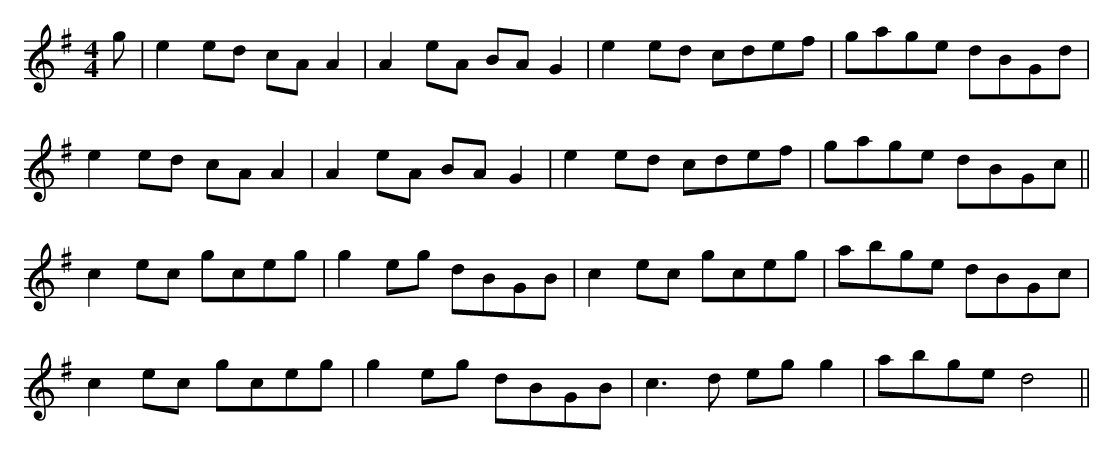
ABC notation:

X:1
M:4/4
K:Ador
g|e2ed cA A2|A2eA BAG2|e2ed cdef|gage dBGd|
e2ed cA A2|A2eA BAG2|e2ed cdef|gage dBGc||
c2ec gceg|g2eg dBGB|c2ec gceg|abge dBGc|
c2ec gceg|g2eg dBGB|c3d egg2|abge d4||
